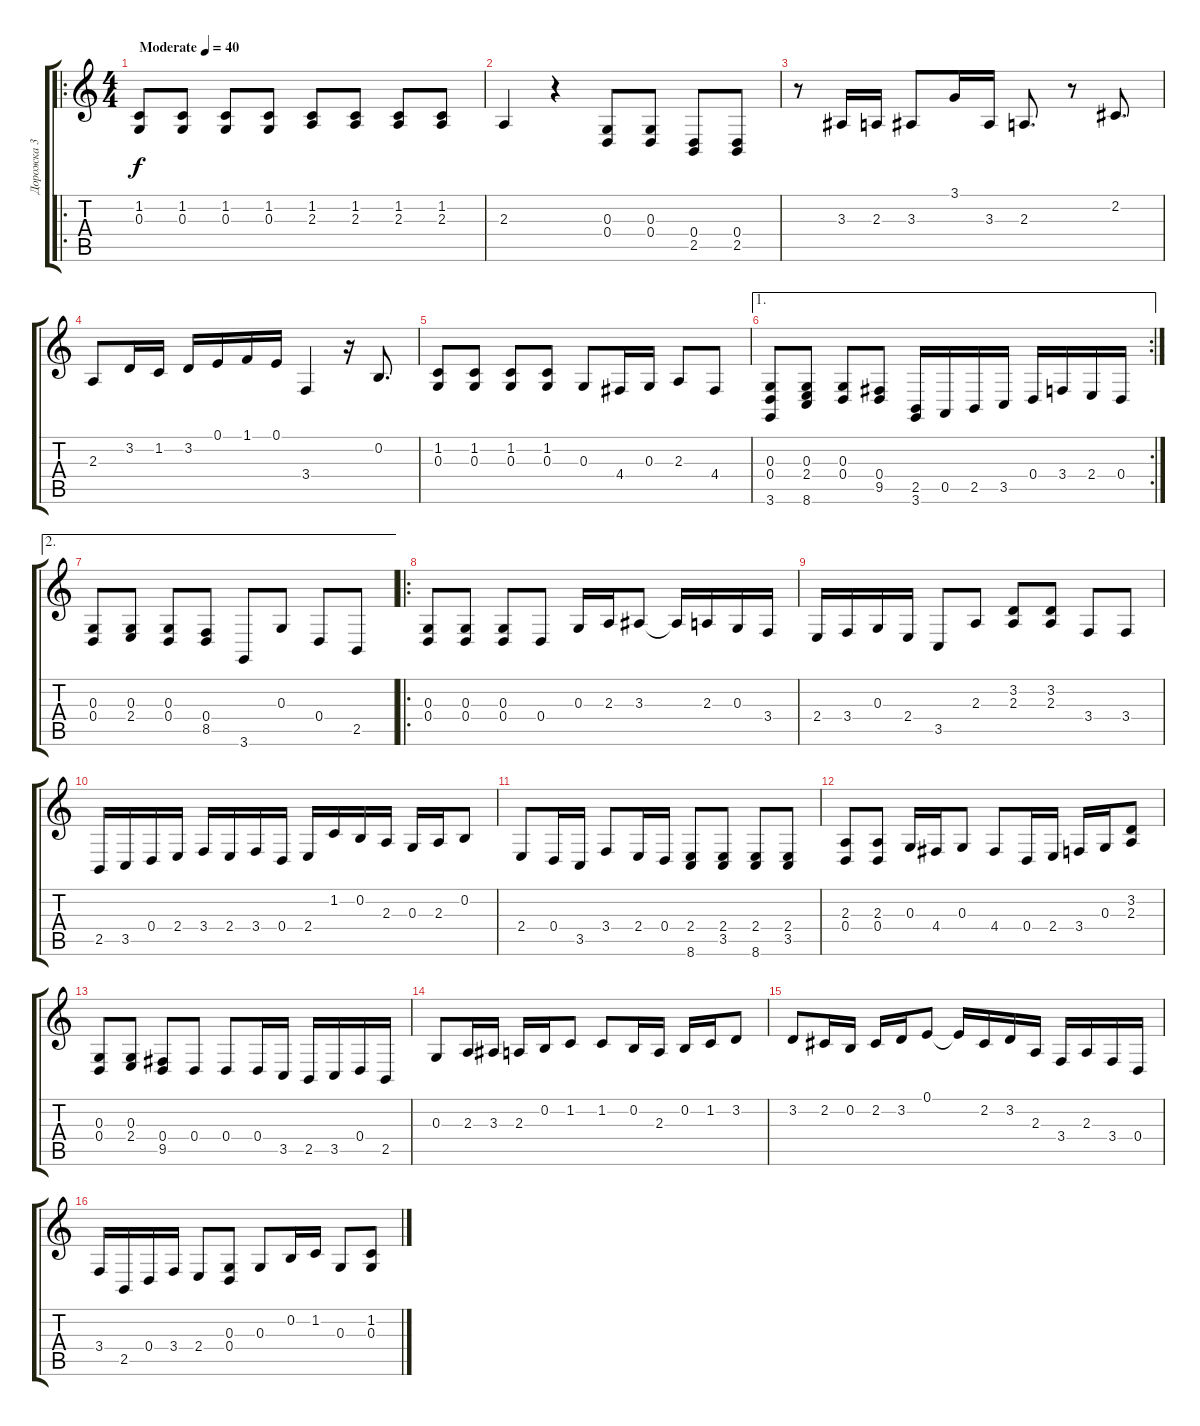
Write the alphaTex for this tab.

\track ("Дорожка 3" "Дорожка 3") {instrument churchorgan}
\staff {score tabs}
\tuning (E4 B3 G3 D3 A2 E2) {hide}
\ro
\ts (4 4)
\tempo (40 "Moderate")
\clef g2
\ks c
(1.2 0.3).8{dy f instrument churchorgan} (1.2 0.3).8 (1.2 0.3).8 (1.2 0.3).8 (1.2 2.3).8 (1.2 2.3).8 (1.2 2.3).8 (1.2 2.3).8 |
2.3.4 r.4 (0.3 0.4).8 (0.3 0.4).8 (0.4 2.5).8 (0.4 2.5).8 |
r.8 3.3.16 2.3.16 3.3.8 3.1.16 3.3.16 2.3.8{d} r.8 2.2.8{d} |
2.3.8 3.2.16 1.2.16 3.2.16 0.1.16 1.1.16 0.1.16 3.4.4 r.16 0.2.8{d} |
(1.2 0.3).8 (1.2 0.3).8 (1.2 0.3).8 (1.2 0.3).8 0.3.8 4.4.16 0.3.16 2.3.8 4.4.8 |
\ae 1
\rc 2
(0.3 0.4 3.6).8 (0.3 2.4 8.6).8 (0.3 0.4).8 (0.4 9.5).8 (2.5 3.6).16 0.5.16 2.5.16 3.5.16 0.4.16 3.4.16 2.4.16 0.4.16 |
\ae 2
(0.3 0.4).8 (0.3 2.4).8 (0.3 0.4).8 (0.4 8.5).8 3.6.8 0.3.8 0.4.8 2.5.8 |
\ro
(0.3 0.4).8 (0.3 0.4).8 (0.3 0.4).8 0.4.8 0.3.16 2.3.16 3.3.8 3.3{t}.16 2.3.16 0.3.16 3.4.16 |
2.4.16 3.4.16 0.3.16 2.4.16 3.5.8 2.3.8 (3.2 2.3).8 (3.2 2.3).8 3.4.8 3.4.8 |
2.5.16 3.5.16 0.4.16 2.4.16 3.4.16 2.4.16 3.4.16 0.4.16 2.4.16 1.2.16 0.2.16 2.3.16 0.3.16 2.3.16 0.2.8 |
2.4.8 0.4.16 3.5.16 3.4.8 2.4.16 0.4.16 (2.4 8.6).8 (2.4 3.5).8 (2.4 8.6).8 (2.4 3.5).8 |
(2.3 0.4).8 (2.3 0.4).8 0.3.16 4.4.16 0.3.8 4.4.8 0.4.16 2.4.16 3.4.16 0.3.16 (3.2 2.3).8 |
(0.3 0.4).8 (0.3 2.4).8 (0.4 9.5).8 0.4.8 0.4.8 0.4.16 3.5.16 2.5.16 3.5.16 0.4.16 2.5.16 |
0.3.8 2.3.16 3.3.16 2.3.16 0.2.16 1.2.8 1.2.8 0.2.16 2.3.16 0.2.16 1.2.16 3.2.8 |
3.2.8 2.2.16 0.2.16 2.2.16 3.2.16 0.1.8 0.1{t}.16 2.2.16 3.2.16 2.3.16 3.4.16 2.3.16 3.4.16 0.4.16 |
3.4.16 2.5.16 0.4.16 3.4.16 2.4.8 (0.3 0.4).8 0.3.8 0.2.16 1.2.16 0.3.8 (1.2 0.3).8
